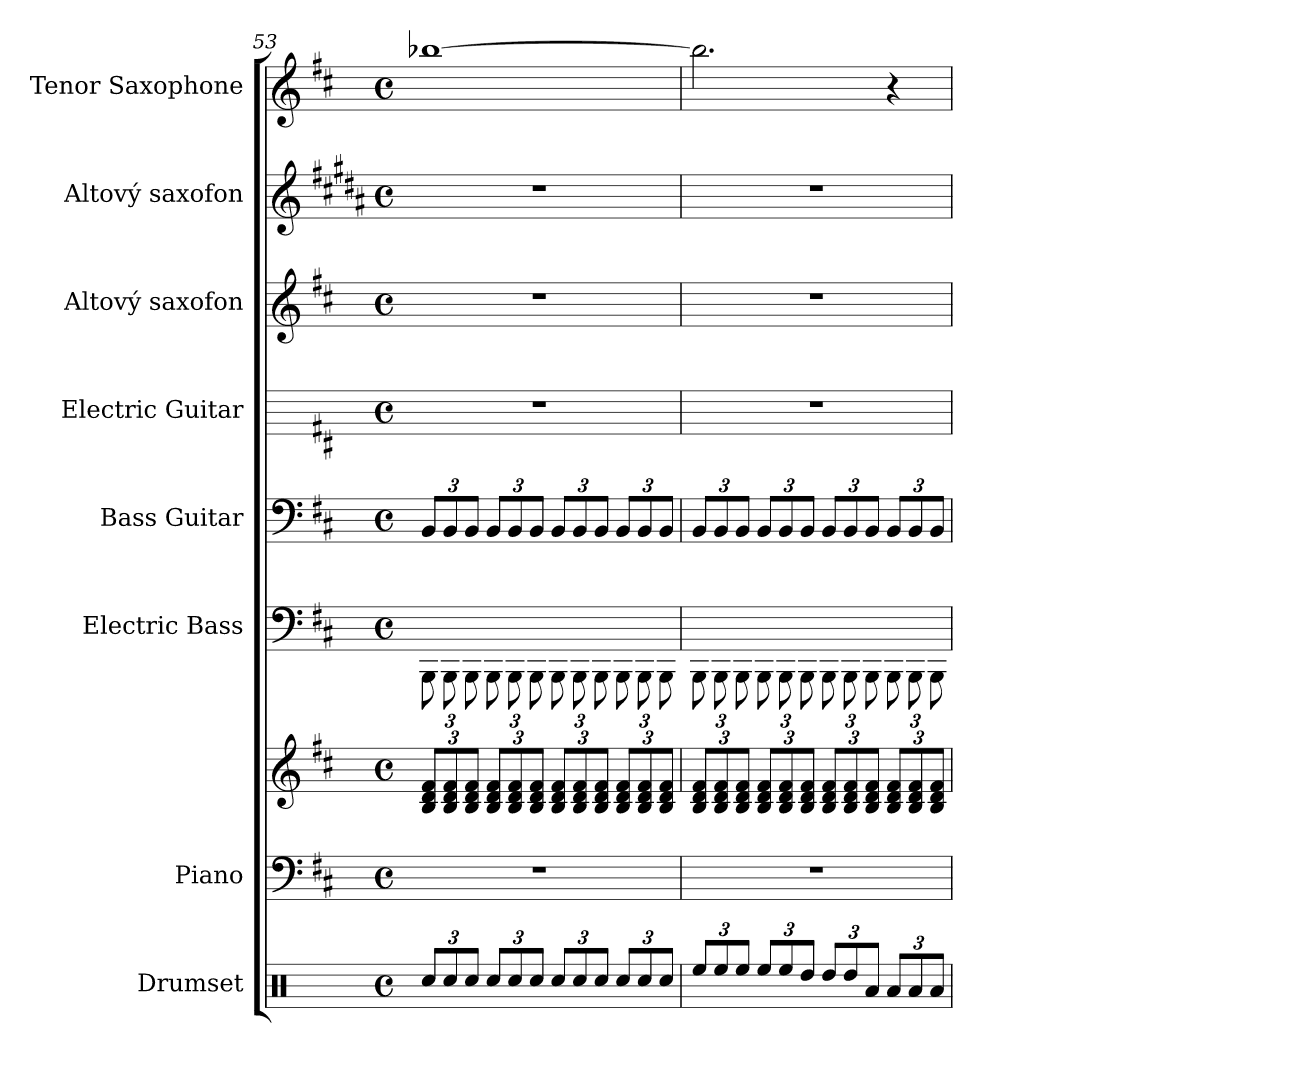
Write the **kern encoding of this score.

**kern	**kern	**kern	**kern	**kern	**kern	**kern	**kern	**kern
*part8	*part7	*part7	*part6	*part5	*part4	*part3	*part2	*part1
*staff9	*staff8	*staff7	*staff6	*staff5	*staff4	*staff3	*staff2	*staff1
*I"Drumset	*I"Piano	*	*I"Electric Bass	*I"Bass Guitar	*I"Electric Guitar	*I"Altový saxofon	*I"Altový saxofon	*I"Tenor Saxophone
*I'Drs.	*I'Pno.	*	*I'El. B.	*I'B. Guit.	*I'El. Guit.	*I'A. sax.	*I'A. sax.	*I'T. Sax.
*clefX	*clefF4	*clefG2	*	*clefF4	*	*clefG2	*clefG2	*clefG2
*	*	*	*ITrd7c12	*ITrd7c12	*	*ITrd12c21	*ITrd5c9	*ITrd8c14
*k[]	*k[f#c#]	*k[f#c#]	*k[f#c#]	*k[f#c#]	*k[f#c#]	*k[f#c#]	*k[f#c#]	*k[f#c#]
*M4/4	*M4/4	*M4/4	*M4/4	*M4/4	*M4/4	*M4/4	*M4/4	*M4/4
*met(c)	*met(c)	*met(c)	*met(c)	*met(c)	*met(c)	*met(c)	*met(c)	*met(c)
*Xbrackettup	*	*Xbrackettup	*Xbrackettup	*Xbrackettup	*	*	*	*
=53	=53	=53	=53	=53	=53	=53	=53	=53
12Rcc/L	1r	12B/ 12d/ 12f#/L	12BBBB\	12BBB/L	1r	1r	1r	[1b-X
12Rcc/	.	12B/ 12d/ 12f#/	12BBBB\	12BBB/	.	.	.	.
12Rcc/J	.	12B/ 12d/ 12f#/J	12BBBB\	12BBB/J	.	.	.	.
12Rcc/L	.	12B/ 12d/ 12f#/L	12BBBB\	12BBB/L	.	.	.	.
12Rcc/	.	12B/ 12d/ 12f#/	12BBBB\	12BBB/	.	.	.	.
12Rcc/J	.	12B/ 12d/ 12f#/J	12BBBB\	12BBB/J	.	.	.	.
12Rcc/L	.	12B/ 12d/ 12f#/L	12BBBB\	12BBB/L	.	.	.	.
12Rcc/	.	12B/ 12d/ 12f#/	12BBBB\	12BBB/	.	.	.	.
12Rcc/J	.	12B/ 12d/ 12f#/J	12BBBB\	12BBB/J	.	.	.	.
12Rcc/L	.	12B/ 12d/ 12f#/L	12BBBB\	12BBB/L	.	.	.	.
12Rcc/	.	12B/ 12d/ 12f#/	12BBBB\	12BBB/	.	.	.	.
12Rcc/J	.	12B/ 12d/ 12f#/J	12BBBB\	12BBB/J	.	.	.	.
!!LO:PB:g=z
=54	=54	=54	=54	=54	=54	=54	=54	=54
12Ree/L	1r	12B/ 12d/ 12f#/L	12BBBB\	12BBB/L	1r	1r	1r	2.b-\]
12Ree/	.	12B/ 12d/ 12f#/	12BBBB\	12BBB/	.	.	.	.
12Ree/J	.	12B/ 12d/ 12f#/J	12BBBB\	12BBB/J	.	.	.	.
12Ree/L	.	12B/ 12d/ 12f#/L	12BBBB\	12BBB/L	.	.	.	.
12Ree/	.	12B/ 12d/ 12f#/	12BBBB\	12BBB/	.	.	.	.
12Rdd/J	.	12B/ 12d/ 12f#/J	12BBBB\	12BBB/J	.	.	.	.
12Rdd/L	.	12B/ 12d/ 12f#/L	12BBBB\	12BBB/L	.	.	.	.
12Rdd/	.	12B/ 12d/ 12f#/	12BBBB\	12BBB/	.	.	.	.
12Ra/J	.	12B/ 12d/ 12f#/J	12BBBB\	12BBB/J	.	.	.	.
12Ra/L	.	12B/ 12d/ 12f#/L	12BBBB\	12BBB/L	.	.	.	4r
12Ra/	.	12B/ 12d/ 12f#/	12BBBB\	12BBB/	.	.	.	.
12Ra/J	.	12B/ 12d/ 12f#/J	12BBBB\	12BBB/J	.	.	.	.
=	=	=	=	=	=	=	=	=
*-	*-	*-	*-	*-	*-	*-	*-	*-
